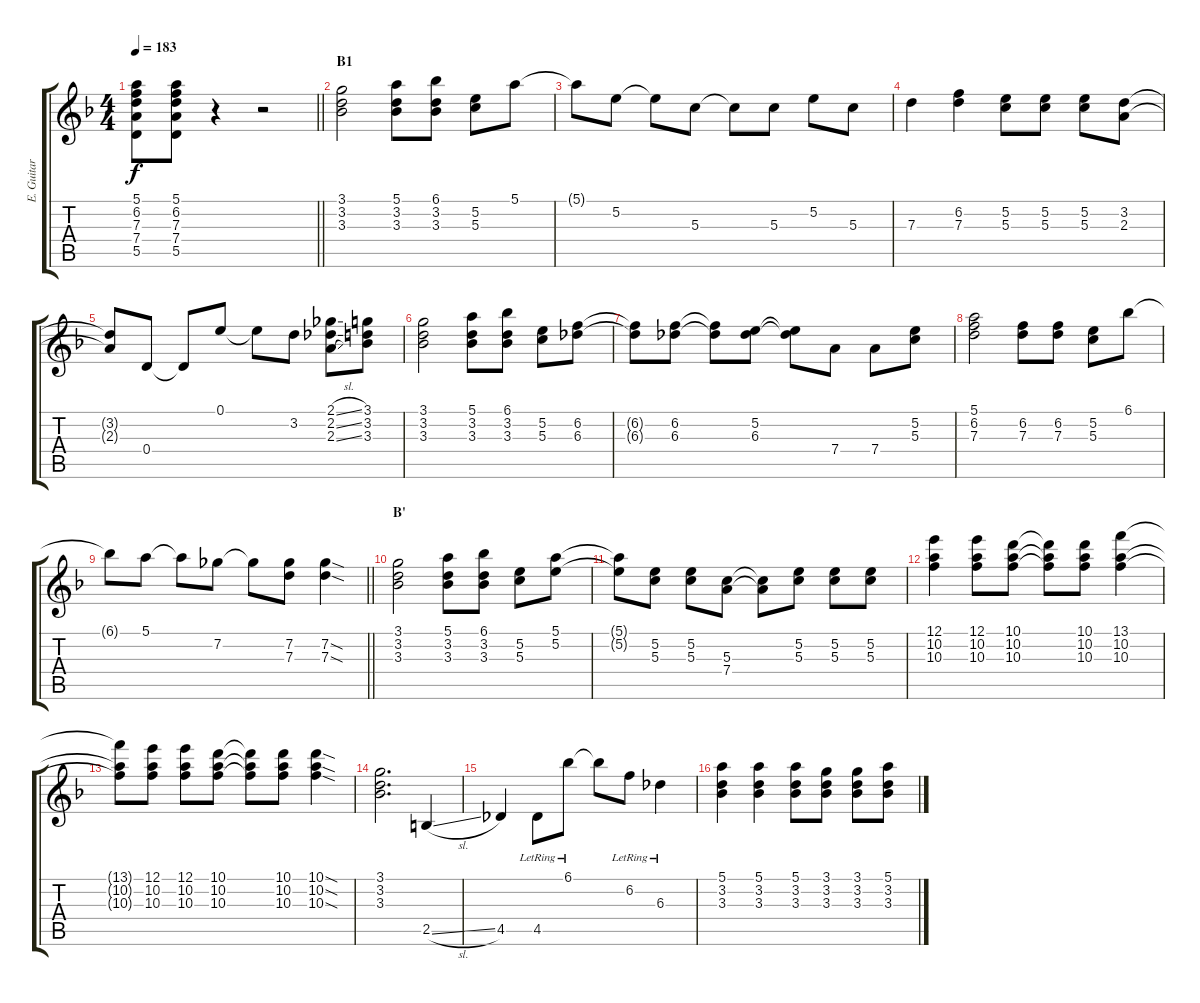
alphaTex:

\track ("E. Guitar I" "E. Guitar ") {instrument electricguitarclean}
\staff {score tabs}
\tuning (E4 B3 G3 D3 A2 E2) {hide}
\ts (4 4)
\tempo 183
\clef g2
\barLineRight lightlight
\ks f
(5.1 6.2 7.3 7.4 5.5).8{dy f} (5.1 6.2 7.3 7.4 5.5).8 r.4 r.2 |
\section ("" "B1")
(3.1 3.2 3.3).2 (5.1 3.2 3.3).8 (6.1 3.2 3.3).8 (5.2 5.3).8 5.1.8 |
5.1{t}.8 5.2.8 5.2{t}.8 5.3.8 5.3{t}.8 5.3.8 5.2.8 5.3.8 |
7.3.4 (6.2 7.3).4 (5.2 5.3).8 (5.2 5.3).8 (5.2 5.3).8 (3.2 2.3).8 |
(3.2{t} 2.3{t}).8 0.4.8 0.4{t}.8 0.1.8 0.1{t}.8 3.2.8 (2.1{sl} 2.2{sl} 2.3{sl}).8 (3.1 3.2 3.3).8 |
(3.1 3.2 3.3).2 (5.1 3.2 3.3).8 (6.1 3.2 3.3).8 (5.2 5.3).8 (6.2 6.3).8 |
(6.2{t} 6.3{t}).8 (6.2 6.3).8 (6.2{t} 6.3{t}).8 (5.2 6.3).8 (5.2{t} 6.3{t}).8 7.4.8 7.4.8 (5.2 5.3).8 |
(5.1 6.2 7.3).2 (6.2 7.3).8 (6.2 7.3).8 (5.2 5.3).8 6.1.8 |
\barLineRight lightlight
6.1{t}.8 5.1.8 5.1{t}.8 7.2.8 7.2{t}.8 (7.2 7.3).8 (7.2{sod} 7.3{sod}).4 |
\section ("" "B'")
(3.1 3.2 3.3).2 (5.1 3.2 3.3).8 (6.1 3.2 3.3).8 (5.2 5.3).8 (5.1 5.2).8 |
(5.1{t} 5.2{t}).8 (5.2 5.3).8 (5.2 5.3).8 (5.3 7.4).8 (5.3{t} 7.4{t}).8 (5.2 5.3).8 (5.2 5.3).8 (5.2 5.3).8 |
(12.1 10.2 10.3).4 (12.1 10.2 10.3).8 (10.1 10.2 10.3).8 (10.1{t} 10.2{t} 10.3{t}).8 (10.1 10.2 10.3).8 (13.1 10.2 10.3).4 |
(13.1{t} 10.2{t} 10.3{t}).8 (12.1 10.2 10.3).8 (12.1 10.2 10.3).8 (10.1 10.2 10.3).8 (10.1{t} 10.2{t} 10.3{t}).8 (10.1 10.2 10.3).8 (10.1{sod} 10.2{sod} 10.3{sod}).4 |
(3.1 3.2 3.3).2{d} 2.5{sl}.4 |
4.5.4 4.5{lr}.8 6.1{lr}.8 6.1{t}.8 6.2{lr}.8 6.3{lr}.4 |
(5.1 3.2 3.3).4 (5.1 3.2 3.3).4 (5.1 3.2 3.3).8 (3.1 3.2 3.3).8 (3.1 3.2 3.3).8 (5.1 3.2 3.3).8
